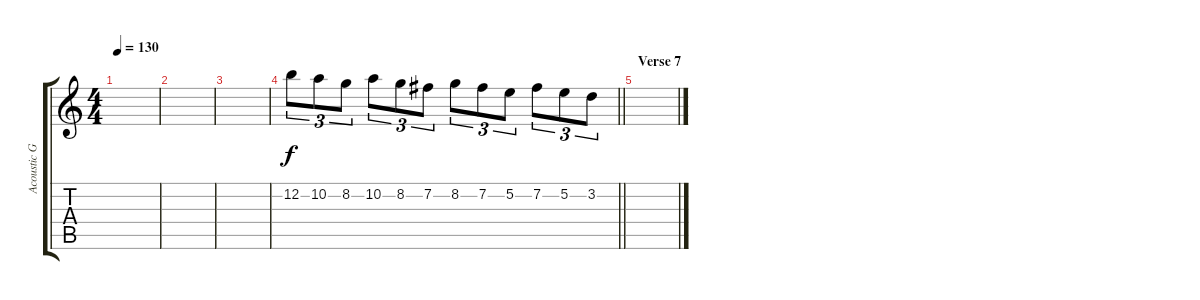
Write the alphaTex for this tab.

\track ("Acoustic Guitar" "Acoustic G") {instrument acousticguitarsteel}
\staff {score tabs}
\tuning (E4 B3 G3 D3 A2 E2) {hide}
\ts (4 4)
\tempo 130
\clef g2
\ks c
|
|
|
\barLineRight lightlight
12.2.8{tu (3 2)} 10.2.8{tu (3 2)} 8.2.8{tu (3 2)} 10.2.8{tu (3 2)} 8.2.8{tu (3 2)} 7.2.8{tu (3 2)} 8.2.8{tu (3 2)} 7.2.8{tu (3 2)} 5.2.8{tu (3 2)} 7.2.8{tu (3 2)} 5.2.8{tu (3 2)} 3.2.8{tu (3 2)} |
\section ("" "Verse 7")
